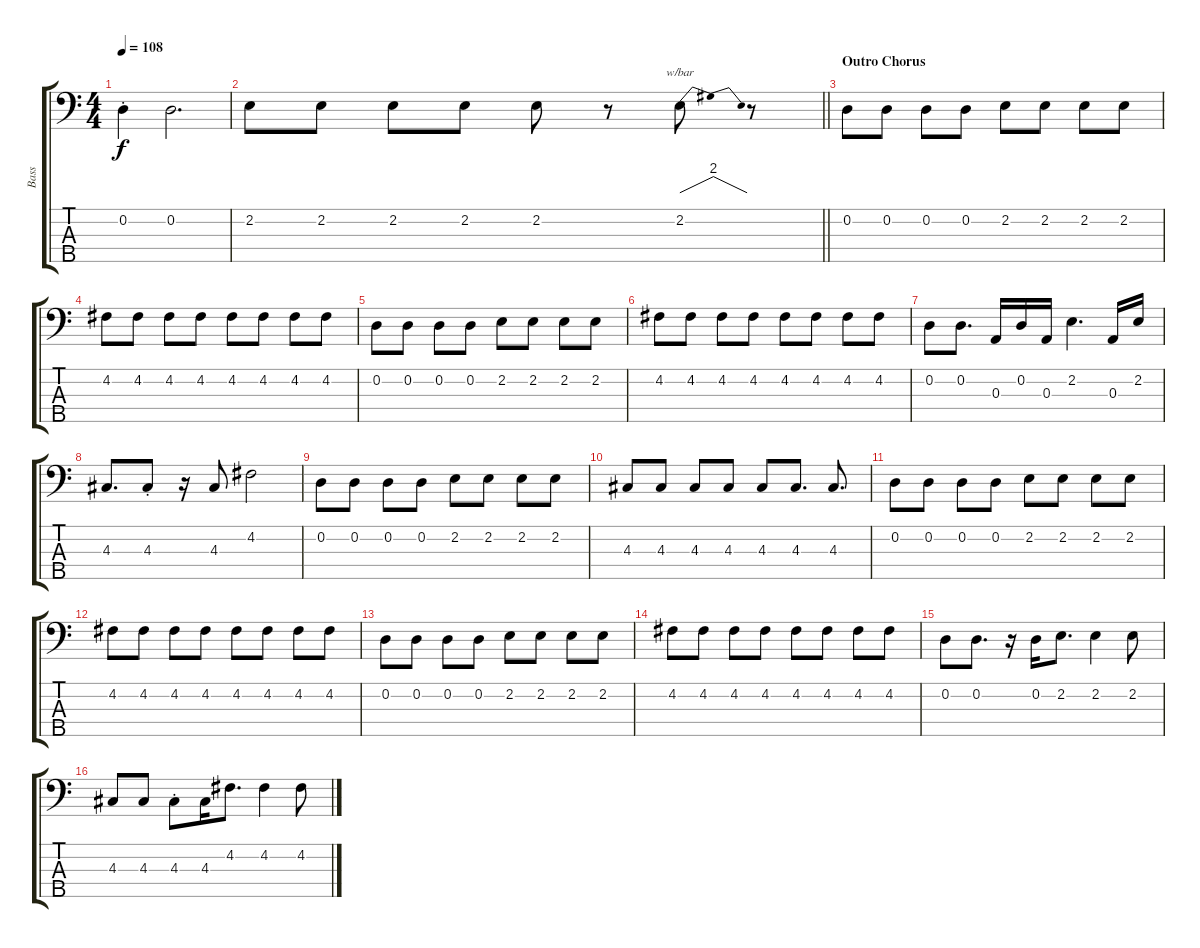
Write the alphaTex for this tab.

\track ("Bass" "Bass") {instrument electricbassfinger}
\staff {score tabs}
\tuning (G2 D2 A1 E1 B0) {hide}
\ts (4 4)
\tempo 108
\clef f4
\ks c
0.2{st}.4{dy f} 0.2.2{d} |
\barLineRight lightlight
2.2.8 2.2.8 2.2.8 2.2.8 2.2.8 r.8 2.2.8{tbe (dip default 0 0 30 8 60 0)} r.8 |
\section ("" "Outro Chorus")
0.2.8 0.2.8 0.2.8 0.2.8 2.2.8 2.2.8 2.2.8 2.2.8 |
4.2.8 4.2.8 4.2.8 4.2.8 4.2.8 4.2.8 4.2.8 4.2.8 |
0.2.8 0.2.8 0.2.8 0.2.8 2.2.8 2.2.8 2.2.8 2.2.8 |
4.2.8 4.2.8 4.2.8 4.2.8 4.2.8 4.2.8 4.2.8 4.2.8 |
0.2.8 0.2.8{d} 0.3.16 0.2.16 0.3.16 2.2.4{d} 0.3.16 2.2.16 |
4.3.8{d} 4.3{st}.8 r.16 4.3.8 4.2.2 |
0.2.8 0.2.8 0.2.8 0.2.8 2.2.8 2.2.8 2.2.8 2.2.8 |
4.3.8 4.3.8 4.3.8 4.3.8 4.3.8 4.3.8{d} 4.3.8{d} |
0.2.8 0.2.8 0.2.8 0.2.8 2.2.8 2.2.8 2.2.8 2.2.8 |
4.2.8 4.2.8 4.2.8 4.2.8 4.2.8 4.2.8 4.2.8 4.2.8 |
0.2.8 0.2.8 0.2.8 0.2.8 2.2.8 2.2.8 2.2.8 2.2.8 |
4.2.8 4.2.8 4.2.8 4.2.8 4.2.8 4.2.8 4.2.8 4.2.8 |
0.2.8 0.2.8{d} r.16 0.2.16 2.2.8{d} 2.2.4 2.2.8 |
4.3.8 4.3.8 4.3{st}.8 4.3.16 4.2.8{d} 4.2.4 4.2.8
